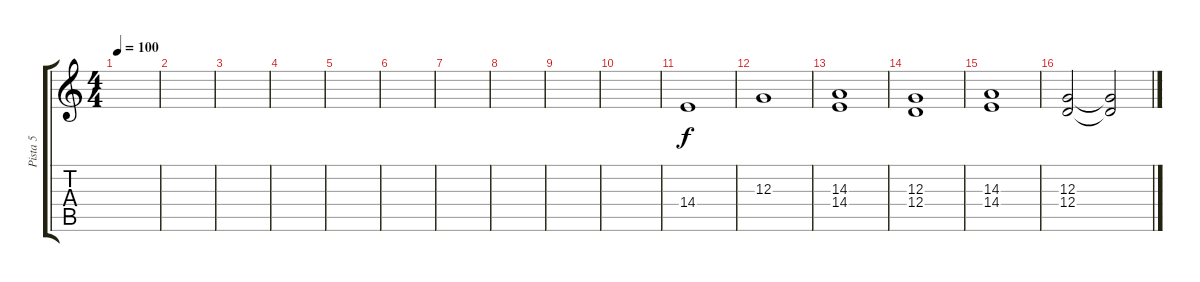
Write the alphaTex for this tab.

\track ("Pista 5" "Pista 5") {instrument pad4choir}
\staff {score tabs}
\tuning (E4 B3 G3 D3 A2 D2) {hide}
\ts (4 4)
\tempo 100
\clef g2
\ks c
|
|
|
|
|
|
|
|
|
|
14.4.1 |
12.3.1 |
(14.3 14.4).1 |
(12.3 12.4).1 |
(14.3 14.4).1 |
(12.3 12.4).2 (12.3{t} 12.4{t}).2
